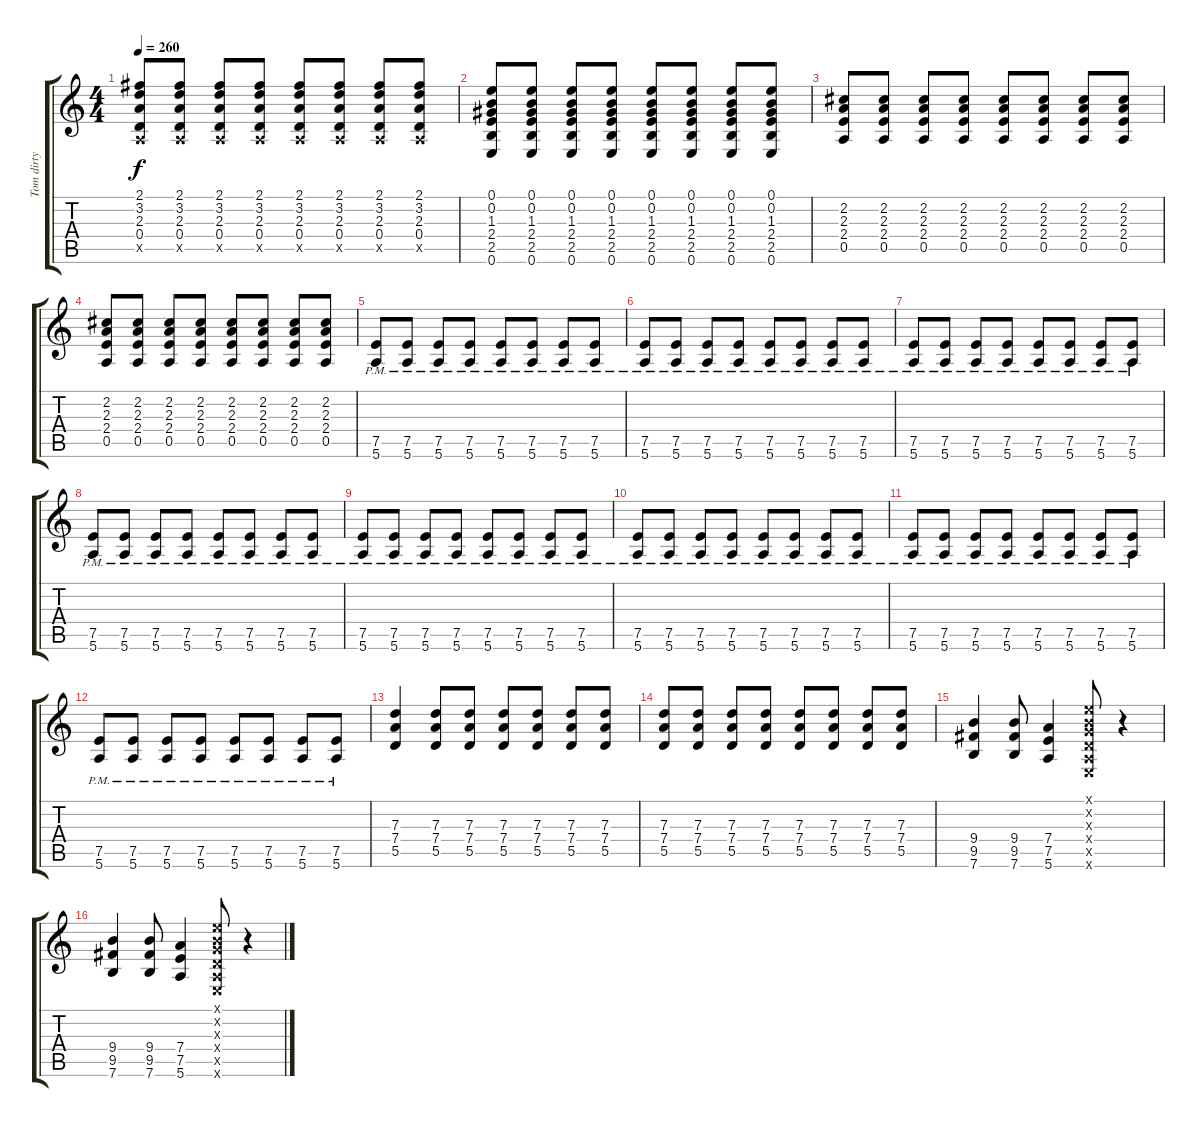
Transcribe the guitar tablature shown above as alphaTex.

\track ("Tom dirty" "Tom dirty") {instrument distortionguitar}
\staff {score tabs}
\tuning (E4 B3 G3 D3 A2 E2) {hide}
\ts (4 4)
\tempo 260
\clef g2
\ks c
(2.1 3.2 2.3 0.4 0.5{x}).8{dy f} (2.1 3.2 2.3 0.4 0.5{x}).8 (2.1 3.2 2.3 0.4 0.5{x}).8 (2.1 3.2 2.3 0.4 0.5{x}).8 (2.1 3.2 2.3 0.4 0.5{x}).8 (2.1 3.2 2.3 0.4 0.5{x}).8 (2.1 3.2 2.3 0.4 0.5{x}).8 (2.1 3.2 2.3 0.4 0.5{x}).8 |
(0.1 0.2 1.3 2.4 2.5 0.6).8 (0.1 0.2 1.3 2.4 2.5 0.6).8 (0.1 0.2 1.3 2.4 2.5 0.6).8 (0.1 0.2 1.3 2.4 2.5 0.6).8 (0.1 0.2 1.3 2.4 2.5 0.6).8 (0.1 0.2 1.3 2.4 2.5 0.6).8 (0.1 0.2 1.3 2.4 2.5 0.6).8 (0.1 0.2 1.3 2.4 2.5 0.6).8 |
(2.2 2.3 2.4 0.5).8 (2.2 2.3 2.4 0.5).8 (2.2 2.3 2.4 0.5).8 (2.2 2.3 2.4 0.5).8 (2.2 2.3 2.4 0.5).8 (2.2 2.3 2.4 0.5).8 (2.2 2.3 2.4 0.5).8 (2.2 2.3 2.4 0.5).8 |
(2.2 2.3 2.4 0.5).8 (2.2 2.3 2.4 0.5).8 (2.2 2.3 2.4 0.5).8 (2.2 2.3 2.4 0.5).8 (2.2 2.3 2.4 0.5).8 (2.2 2.3 2.4 0.5).8 (2.2 2.3 2.4 0.5).8 (2.2 2.3 2.4 0.5).8 |
(7.5{pm} 5.6{pm}).8 (7.5{pm} 5.6{pm}).8 (7.5{pm} 5.6{pm}).8 (7.5{pm} 5.6{pm}).8 (7.5{pm} 5.6{pm}).8 (7.5{pm} 5.6{pm}).8 (7.5{pm} 5.6{pm}).8 (7.5{pm} 5.6{pm}).8 |
(7.5{pm} 5.6{pm}).8 (7.5{pm} 5.6{pm}).8 (7.5{pm} 5.6{pm}).8 (7.5{pm} 5.6{pm}).8 (7.5{pm} 5.6{pm}).8 (7.5{pm} 5.6{pm}).8 (7.5{pm} 5.6{pm}).8 (7.5{pm} 5.6{pm}).8 |
(7.5{pm} 5.6{pm}).8 (7.5{pm} 5.6{pm}).8 (7.5{pm} 5.6{pm}).8 (7.5{pm} 5.6{pm}).8 (7.5{pm} 5.6{pm}).8 (7.5{pm} 5.6{pm}).8 (7.5{pm} 5.6{pm}).8 (7.5{pm} 5.6{pm}).8 |
(7.5{pm} 5.6{pm}).8 (7.5{pm} 5.6{pm}).8 (7.5{pm} 5.6{pm}).8 (7.5{pm} 5.6{pm}).8 (7.5{pm} 5.6{pm}).8 (7.5{pm} 5.6{pm}).8 (7.5{pm} 5.6{pm}).8 (7.5{pm} 5.6{pm}).8 |
(7.5{pm} 5.6{pm}).8 (7.5{pm} 5.6{pm}).8 (7.5{pm} 5.6{pm}).8 (7.5{pm} 5.6{pm}).8 (7.5{pm} 5.6{pm}).8 (7.5{pm} 5.6{pm}).8 (7.5{pm} 5.6{pm}).8 (7.5{pm} 5.6{pm}).8 |
(7.5{pm} 5.6{pm}).8 (7.5{pm} 5.6{pm}).8 (7.5{pm} 5.6{pm}).8 (7.5{pm} 5.6{pm}).8 (7.5{pm} 5.6{pm}).8 (7.5{pm} 5.6{pm}).8 (7.5{pm} 5.6{pm}).8 (7.5{pm} 5.6{pm}).8 |
(7.5{pm} 5.6{pm}).8 (7.5{pm} 5.6{pm}).8 (7.5{pm} 5.6{pm}).8 (7.5{pm} 5.6{pm}).8 (7.5{pm} 5.6{pm}).8 (7.5{pm} 5.6{pm}).8 (7.5{pm} 5.6{pm}).8 (7.5{pm} 5.6{pm}).8 |
(7.5{pm} 5.6{pm}).8 (7.5{pm} 5.6{pm}).8 (7.5{pm} 5.6{pm}).8 (7.5{pm} 5.6{pm}).8 (7.5{pm} 5.6{pm}).8 (7.5{pm} 5.6{pm}).8 (7.5{pm} 5.6{pm}).8 (7.5{pm} 5.6{pm}).8 |
(7.3 7.4 5.5).4 (7.3 7.4 5.5).8 (7.3 7.4 5.5).8 (7.3 7.4 5.5).8 (7.3 7.4 5.5).8 (7.3 7.4 5.5).8 (7.3 7.4 5.5).8 |
(7.3 7.4 5.5).8 (7.3 7.4 5.5).8 (7.3 7.4 5.5).8 (7.3 7.4 5.5).8 (7.3 7.4 5.5).8 (7.3 7.4 5.5).8 (7.3 7.4 5.5).8 (7.3 7.4 5.5).8 |
(9.4 9.5 7.6).4 (9.4 9.5 7.6).8 (7.4 7.5 5.6).4 (0.1{x} 0.2{x} 0.3{x} 0.4{x} 0.5{x} 0.6{x}).8 r.4 |
(9.4 9.5 7.6).4 (9.4 9.5 7.6).8 (7.4 7.5 5.6).4 (0.1{x} 0.2{x} 0.3{x} 0.4{x} 0.5{x} 0.6{x}).8 r.4
